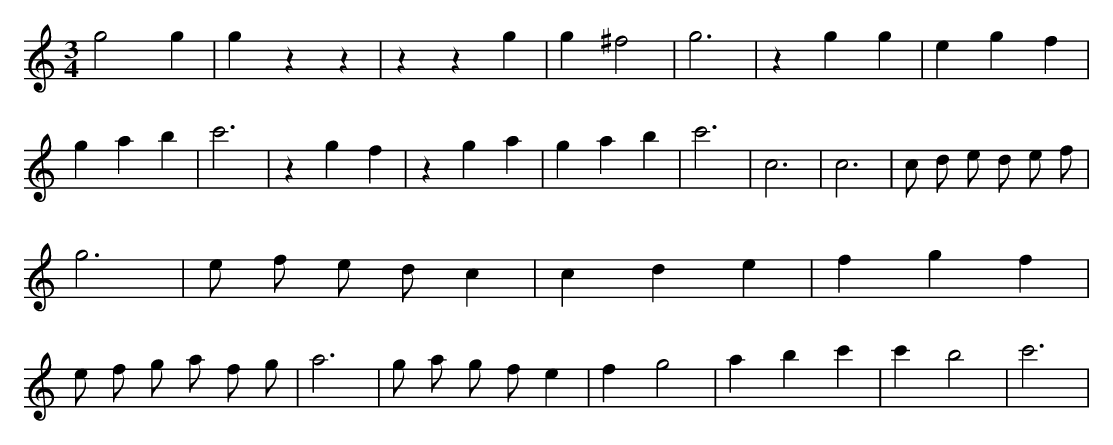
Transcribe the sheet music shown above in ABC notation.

X:1
M:3/4
L:1/8
K:C
g4 g2 | g2 z2 z2 | z2 z2 g2 | g2 ^f4 | g6 | z2 g2 g2 | e2 g2 f2 | g2 a2 b2 | c'6 | z2 g2 f2 | z2 g2 a2 | g2 a2 b2 | c'6 | c6 | c6 | c d e d e f | g6 | e f e d c2 | c2 d2 e2 | f2 g2 f2 | e f g a f g | a6 | g a g f e2 | f2 g4 | a2 b2 c'2 | c'2 b4 | c'6 |
